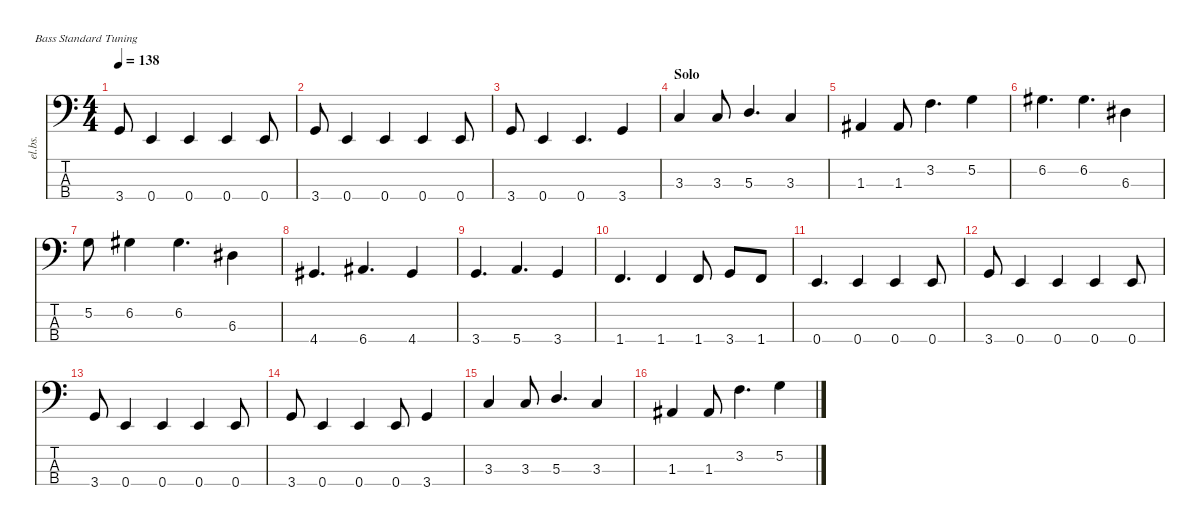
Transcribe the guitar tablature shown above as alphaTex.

\defaultSystemsLayout 4
\hideDynamics
\bracketExtendMode nobrackets
\otherSystemsTrackNameOrientation horizontal
\track ("Bass" "el.bs.") {instrument electricbassfinger}
\staff {score tabs}
\tuning (G2 D2 A1 E1)
\ts (4 4)
\tempo 138
\clef f4
\ks c
3.4.8{dy f beam Up} 0.4.4{beam Up} 0.4.4{beam Up} 0.4.4{beam Up} 0.4.8{beam Up} |
3.4.8{beam Up} 0.4.4{beam Up} 0.4.4{beam Up} 0.4.4{beam Up} 0.4.8{beam Up} |
3.4.8{beam Up} 0.4.4{beam Up} 0.4.4{d beam Up} 3.4.4{beam Up} |
\section ("" "Solo")
3.3.4{beam Up} 3.3.8{beam Up} 5.3.4{d beam Up} 3.3.4{beam Up} |
1.3{acc #}.4{beam Up} 1.3{acc #}.8{beam Up} 3.2.4{d beam Down} 5.2.4{beam Down} |
6.2{acc #}.4{d beam Down} 6.2{acc #}.4{d beam Down} 6.3{acc #}.4{beam Down} |
5.2.8{beam Down} 6.2{acc #}.4{beam Down} 6.2{acc #}.4{d beam Down} 6.3{acc #}.4{beam Down} |
4.4{acc #}.4{d beam Up} 6.4{acc #}.4{d beam Up} 4.4{acc #}.4{beam Up} |
3.4.4{d beam Up} 5.4.4{d beam Up} 3.4.4{beam Up} |
1.4.4{d beam Up} 1.4.4{beam Up} 1.4.8{beam Up} 3.4.8{beam Up} 1.4.8{beam Up} |
0.4.4{d beam Up} 0.4.4{beam Up} 0.4.4{beam Up} 0.4.8{beam Up} |
3.4.8{beam Up} 0.4.4{beam Up} 0.4.4{beam Up} 0.4.4{beam Up} 0.4.8{beam Up} |
3.4.8{beam Up} 0.4.4{beam Up} 0.4.4{beam Up} 0.4.4{beam Up} 0.4.8{beam Up} |
3.4.8{beam Up} 0.4.4{beam Up} 0.4.4{beam Up} 0.4.8{beam Up} 3.4.4{beam Up} |
3.3.4{beam Up} 3.3.8{beam Up} 5.3.4{d beam Up} 3.3.4{beam Up} |
1.3{acc #}.4{beam Up} 1.3{acc #}.8{beam Up} 3.2.4{d beam Down} 5.2.4{beam Down}
